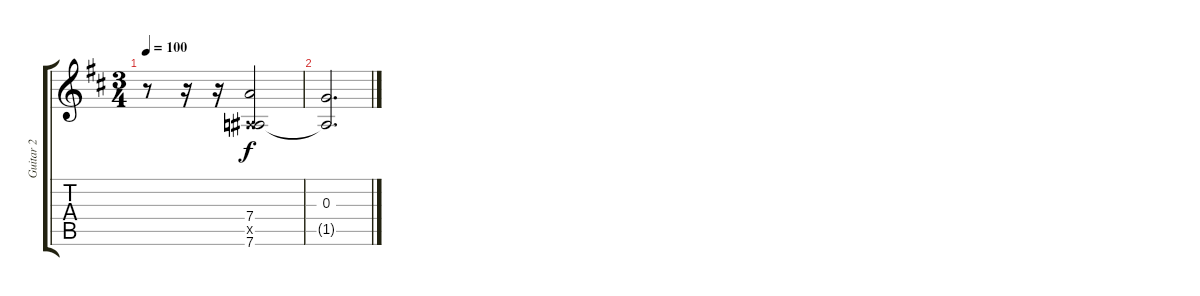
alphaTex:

\track ("Guitar 2" "Guitar 2") {instrument distortionguitar}
\staff {score tabs}
\tuning (E4 B3 G3 D3 A2 D2) {hide}
\ts (3 4)
\tempo 100
\clef g2
\ks d
r.8{dy f} r.16 r.16 (7.4 1.5{x} 7.6).2 |
(0.3 1.5{t}).2{d}
